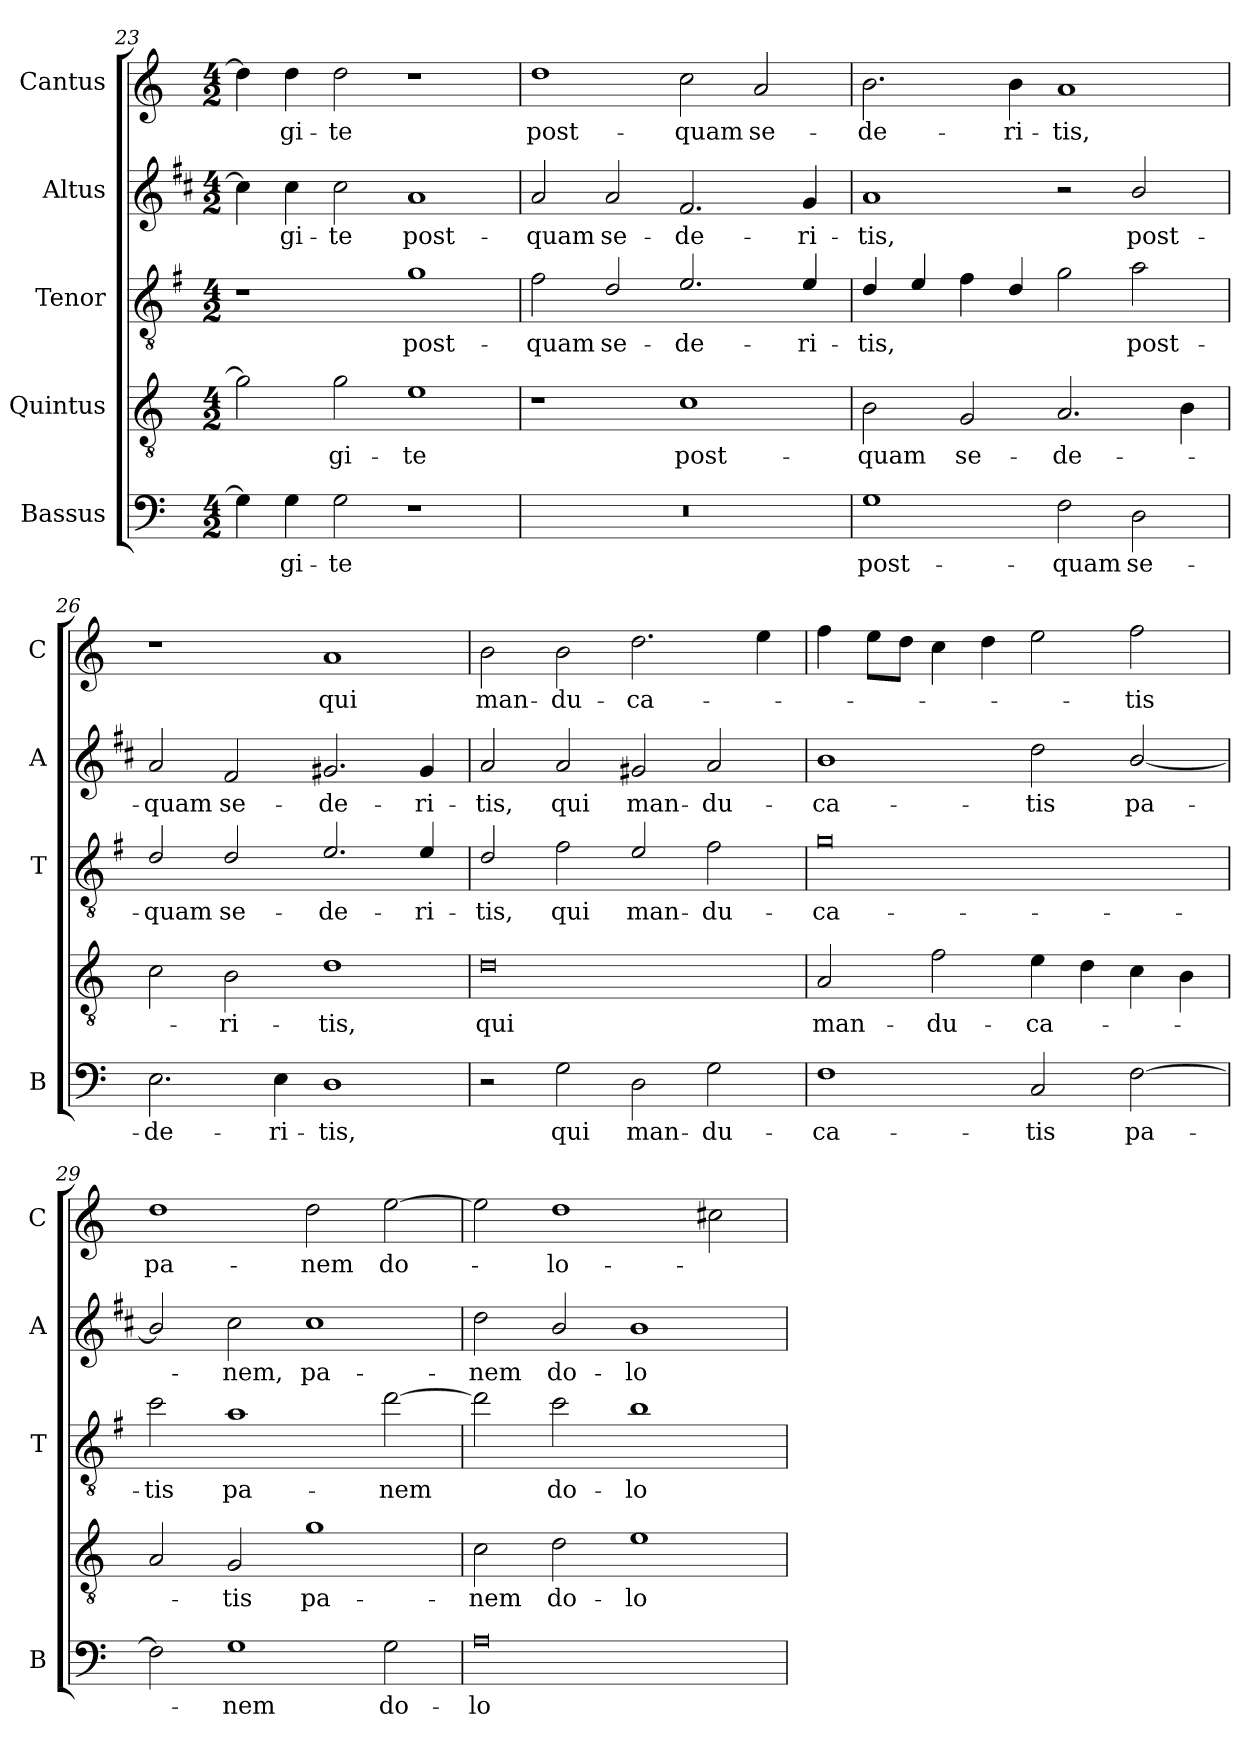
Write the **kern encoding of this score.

**kern	**text	**kern	**text	**kern	**text	**kern	**text	**kern	**text
*part5	*part5	*part4	*part4	*part3	*part3	*part2	*part2	*part1	*part1
*staff5	*staff5	*staff4	*staff4	*staff3	*staff3	*staff2	*staff2	*staff1	*staff1
*I"Bassus	*	*I"Quintus	*	*I"Tenor	*	*I"Altus	*	*I"Cantus	*
*I'B	*	*	*	*I'T	*	*I'A	*	*I'C	*
*clefF4	*	*clefGv2	*	*clefGv2	*	*clefG2	*	*clefG2	*
*	*	*	*	*ITrd4c7	*	*ITrd1c2	*	*	*
*k[]	*	*k[]	*	*k[]	*	*k[]	*	*k[]	*
*C:	*	*C:	*	*C:	*	*C:	*	*C:	*
*M4/2	*	*M4/2	*	*M4/2	*	*M4/2	*	*M4/2	*
=23	=23	=23	=23	=23	=23	=23	=23	=23	=23
4G\]	.	2g\]	.	1r	.	4b\]	.	4dd\]	.
!	!LO:LY:b	!	!	!	!	!	!LO:LY:b	!	!LO:LY:b
4G\	-gi-	.	.	.	.	4b\	-gi-	4dd\	-gi-
!	!LO:LY:b	!	!LO:LY:b	!	!	!	!LO:LY:b	!	!LO:LY:b
2G\	-te	2g\	-gi-	.	.	2b\	-te	2dd\	-te
!	!	!	!LO:LY:b	!	!LO:LY:b	!	!LO:LY:b	!	!
1r	.	1e	-te	1c	post-	1g	post-	1r	.
=24	=24	=24	=24	=24	=24	=24	=24	=24	=24
!	!	!	!	!	!LO:LY:b	!	!LO:LY:b	!	!LO:LY:b
0r	.	1r	.	2B\	-quam	2g/	-quam	1dd	post-
!	!	!	!	!	!LO:LY:b	!	!LO:LY:b	!	!
.	.	.	.	2G/	se-	2g/	se-	.	.
!	!	!	!LO:LY:b	!	!LO:LY:b	!	!LO:LY:b	!	!LO:LY:b
.	.	1c	post-	2.A/	-de-	2.e/	-de-	2cc\	-quam
!	!	!	!	!	!	!	!	!	!LO:LY:b
.	.	.	.	.	.	.	.	2a/	se-
!	!	!	!	!	!LO:LY:b	!	!LO:LY:b	!	!
.	.	.	.	4A/	-ri-	4f/	-ri-	.	.
=25	=25	=25	=25	=25	=25	=25	=25	=25	=25
!	!LO:LY:b	!	!LO:LY:b	!	!LO:LY:b	!	!LO:LY:b	!	!LO:LY:b
1G	post-	2B\	-quam	4G/	-tis,	1g	-tis,	2.b\	-de-
.	.	.	.	4A/	.	.	.	.	.
!	!	!	!LO:LY:b	!	!	!	!	!	!
.	.	2G/	se-	4B\	.	.	.	.	.
!	!	!	!	!	!	!	!	!	!LO:LY:b
.	.	.	.	4G/	.	.	.	4b\	-ri-
!	!LO:LY:b	!	!LO:LY:b	!	!	!	!	!	!LO:LY:b
2F\	-quam	2.A/	-de-	2c\	.	2r	.	1a	-tis,
!	!LO:LY:b	!	!	!	!LO:LY:b	!	!LO:LY:b	!	!
2D\	se-	.	.	2d\	post-	2a/	post-	.	.
.	.	4B\	.	.	.	.	.	.	.
!!LO:LB:g=z
=26	=26	=26	=26	=26	=26	=26	=26	=26	=26
!	!LO:LY:b	!	!	!	!LO:LY:b	!	!LO:LY:b	!	!
2.E\	-de-	2c\	.	2G/	-quam	2g/	-quam	1r	.
!	!	!	!LO:LY:b	!	!LO:LY:b	!	!LO:LY:b	!	!
.	.	2B\	-ri-	2G/	se-	2e/	se-	.	.
!	!LO:LY:b	!	!	!	!	!	!	!	!
4E\	-ri-	.	.	.	.	.	.	.	.
!	!LO:LY:b	!	!LO:LY:b	!	!LO:LY:b	!	!LO:LY:b	!	!LO:LY:b
1D	-tis,	1d	-tis,	2.A/	-de-	2.f#X/	-de-	1a	qui
!	!	!	!	!	!LO:LY:b	!	!LO:LY:b	!	!
.	.	.	.	4A/	-ri-	4f#/	-ri-	.	.
=27	=27	=27	=27	=27	=27	=27	=27	=27	=27
!	!	!	!LO:LY:b	!	!LO:LY:b	!	!LO:LY:b	!	!LO:LY:b
2r	.	0d	qui	2G/	-tis,	2g/	-tis,	2b\	man-
!	!LO:LY:b	!	!	!	!LO:LY:b	!	!LO:LY:b	!	!LO:LY:b
2G\	qui	.	.	2B\	qui	2g/	qui	2b\	-du-
!	!LO:LY:b	!	!	!	!LO:LY:b	!	!LO:LY:b	!	!LO:LY:b
2D\	man-	.	.	2A/	man-	2f#X/	man-	2.dd\	-ca-
!	!LO:LY:b	!	!	!	!LO:LY:b	!	!LO:LY:b	!	!
2G\	-du-	.	.	2B\	-du-	2g/	-du-	.	.
.	.	.	.	.	.	.	.	4ee\	.
=28	=28	=28	=28	=28	=28	=28	=28	=28	=28
!	!LO:LY:b	!	!LO:LY:b	!	!LO:LY:b	!	!LO:LY:b	!	!
1F	-ca-	2A/	man-	0c	-ca-	1a	-ca-	4ff\	.
.	.	.	.	.	.	.	.	8ee\L	.
.	.	.	.	.	.	.	.	8dd\J	.
!	!	!	!LO:LY:b	!	!	!	!	!	!
.	.	2f\	-du-	.	.	.	.	4cc\	.
.	.	.	.	.	.	.	.	4dd\	.
!	!LO:LY:b	!	!LO:LY:b	!	!	!	!LO:LY:b	!	!
2C/	-tis	4e\	-ca-	.	.	2cc\	-tis	2ee\	.
.	.	4d\	.	.	.	.	.	.	.
!	!LO:LY:b	!	!	!	!	!	!LO:LY:b	!	!LO:LY:b
[2F\	pa-	4c\	.	.	.	[2a/	pa-	2ff\	-tis
.	.	4B\	.	.	.	.	.	.	.
=29	=29	=29	=29	=29	=29	=29	=29	=29	=29
!	!	!	!	!	!LO:LY:b	!	!	!	!LO:LY:b
2F\]	.	2A/	.	2f\	-tis	2a/]	.	1dd	pa-
!	!LO:LY:b	!	!LO:LY:b	!	!LO:LY:b	!	!LO:LY:b	!	!
1G	-nem	2G/	-tis	1d	pa-	2b\	-nem,	.	.
!	!	!	!LO:LY:b	!	!	!	!LO:LY:b	!	!LO:LY:b
.	.	1g	pa-	.	.	1b	pa-	2dd\	-nem
!	!LO:LY:b	!	!	!	!LO:LY:b	!	!	!	!LO:LY:b
2G\	do-	.	.	[2g\	-nem	.	.	[2ee\	do-
=30	=30	=30	=30	=30	=30	=30	=30	=30	=30
!	!LO:LY:b	!	!LO:LY:b	!	!	!	!LO:LY:b	!	!
0A	-lo-	2c\	-nem	2g\]	.	2cc\	-nem	2ee\]	.
!	!	!	!LO:LY:b	!	!LO:LY:b	!	!LO:LY:b	!	!LO:LY:b
.	.	2d\	do-	2f\	do-	2a/	do-	1dd	-lo-
!	!	!	!LO:LY:b	!	!LO:LY:b	!	!LO:LY:b	!	!
.	.	1e	-lo-	1e	-lo-	1a	-lo-	.	.
.	.	.	.	.	.	.	.	2cc#X\	.
=	=	=	=	=	=	=	=	=	=
*-	*-	*-	*-	*-	*-	*-	*-	*-	*-
